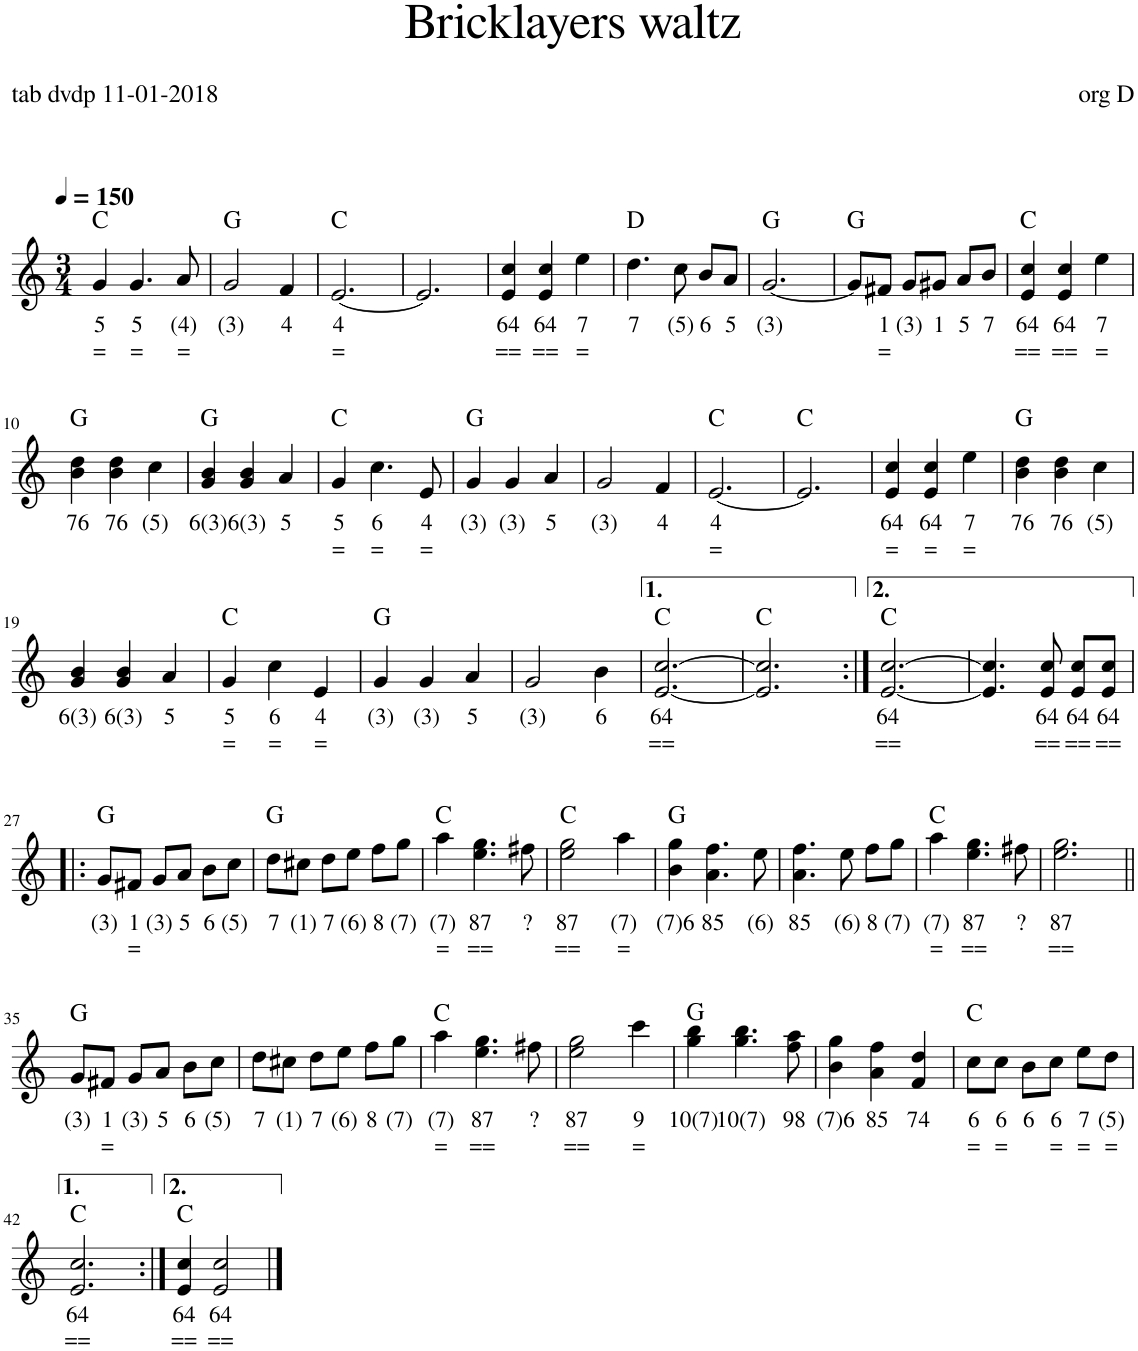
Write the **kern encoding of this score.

**kern	**text	**text	**harte
*part1	*part1	*part1	*part1
*staff1	*staff1	*staff1	*
*I"Accordeon, Lead	*	*	*
*I'Acc	*	*	*
*clefG2	*	*	*
*k[]	*	*	*
*M3/4	*	*	*
*MM150	*	*	*
=1	=1	=1	=1
!	!LO:LY:b	!LO:LY:b	!
4g/	5	=	C:maj
!	!LO:LY:b	!LO:LY:b	!
4.g/	5	=	.
!	!LO:LY:b	!LO:LY:b	!
8a/	(4)	=	.
=2	=2	=2	=2
!	!LO:LY:b	!	!
2g/	(3)	.	G:maj
!	!LO:LY:b	!	!
4f/	4	.	.
=3	=3	=3	=3
!	!LO:LY:b	!LO:LY:b	!
[2.e/	4	=	C:maj
=4	=4	=4	=4
2.e/]	.	.	.
=5	=5	=5	=5
!	!LO:LY:b	!LO:LY:b	!
4e/ 4cc/	64	==	.
!	!LO:LY:b	!LO:LY:b	!
4e/ 4cc/	64	==	.
!	!LO:LY:b	!LO:LY:b	!
4ee\	7	=	.
=6	=6	=6	=6
!	!LO:LY:b	!	!
4.dd\	7	.	D:maj
!	!LO:LY:b	!	!
8cc\	(5)	.	.
!	!LO:LY:b	!	!
8b/L	6	.	.
!	!LO:LY:b	!	!
8a/J	5	.	.
=7	=7	=7	=7
!	!LO:LY:b	!	!
[2.g/	(3)	.	G:maj
=8	=8	=8	=8
8g/L]	.	.	G:maj
!	!LO:LY:b	!LO:LY:b	!
8f#X/J	1	=	.
!	!LO:LY:b	!	!
8g/L	(3)	.	.
!	!LO:LY:b	!	!
8g#X/J	1	.	.
!	!LO:LY:b	!	!
8a/L	5	.	.
!	!LO:LY:b	!	!
8b/J	7	.	.
=9	=9	=9	=9
!	!LO:LY:b	!LO:LY:b	!
4e/ 4cc/	64	==	C:maj
!	!LO:LY:b	!LO:LY:b	!
4e/ 4cc/	64	==	.
!	!LO:LY:b	!LO:LY:b	!
4ee\	7	=	.
!!LO:LB:g=z
=10	=10	=10	=10
!	!LO:LY:b	!	!
4b\ 4dd\	76	.	G:maj
!	!LO:LY:b	!	!
4b\ 4dd\	76	.	.
!	!LO:LY:b	!	!
4cc\	(5)	.	.
=11	=11	=11	=11
!	!LO:LY:b	!	!
4g/ 4b/	6(3)	.	G:maj
!	!LO:LY:b	!	!
4g/ 4b/	6(3)	.	.
!	!LO:LY:b	!	!
4a/	5	.	.
=12	=12	=12	=12
!	!LO:LY:b	!LO:LY:b	!
4g/	5	=	C:maj
!	!LO:LY:b	!LO:LY:b	!
4.cc\	6	=	.
!	!LO:LY:b	!LO:LY:b	!
8e/	4	=	.
=13	=13	=13	=13
!	!LO:LY:b	!	!
4g/	(3)	.	G:maj
!	!LO:LY:b	!	!
4g/	(3)	.	.
!	!LO:LY:b	!	!
4a/	5	.	.
=14	=14	=14	=14
!	!LO:LY:b	!	!
2g/	(3)	.	.
!	!LO:LY:b	!	!
4f/	4	.	.
=15	=15	=15	=15
!	!LO:LY:b	!LO:LY:b	!
[2.e/	4	=	C:maj
=16	=16	=16	=16
2.e/]	.	.	C:maj
=17	=17	=17	=17
!	!LO:LY:b	!LO:LY:b	!
4e/ 4cc/	64	=	.
!	!LO:LY:b	!LO:LY:b	!
4e/ 4cc/	64	=	.
!	!LO:LY:b	!LO:LY:b	!
4ee\	7	=	.
=18	=18	=18	=18
!	!LO:LY:b	!	!
4b\ 4dd\	76	.	G:maj
!	!LO:LY:b	!	!
4b\ 4dd\	76	.	.
!	!LO:LY:b	!	!
4cc\	(5)	.	.
!!LO:LB:g=z
=19	=19	=19	=19
!	!LO:LY:b	!	!
4g/ 4b/	6(3)	.	.
!	!LO:LY:b	!	!
4g/ 4b/	6(3)	.	.
!	!LO:LY:b	!	!
4a/	5	.	.
=20	=20	=20	=20
!	!LO:LY:b	!LO:LY:b	!
4g/	5	=	C:maj
!	!LO:LY:b	!LO:LY:b	!
4cc\	6	=	.
!	!LO:LY:b	!LO:LY:b	!
4e/	4	=	.
=21	=21	=21	=21
!	!LO:LY:b	!	!
4g/	(3)	.	G:maj
!	!LO:LY:b	!	!
4g/	(3)	.	.
!	!LO:LY:b	!	!
4a/	5	.	.
=22	=22	=22	=22
!	!LO:LY:b	!	!
2g/	(3)	.	.
!	!LO:LY:b	!	!
4b\	6	.	.
=23	=23	=23	=23
!	!LO:LY:b	!LO:LY:b	!
[2.e/ [2.cc/	64	==	C:maj
=24	=24	=24	=24
2.e/] 2.cc/]	.	.	C:maj
=25:|!	=25:|!	=25:|!	=25:|!
!	!LO:LY:b	!LO:LY:b	!
[2.e/ [2.cc/	64	==	C:maj
=26	=26	=26	=26
4.e/] 4.cc/]	.	.	.
!	!LO:LY:b	!LO:LY:b	!
8e/ 8cc/	64	==	.
!	!LO:LY:b	!LO:LY:b	!
8e/ 8cc/L	64	==	.
!	!LO:LY:b	!LO:LY:b	!
8e/ 8cc/J	64	==	.
!!LO:LB:g=z
=27!|:	=27!|:	=27!|:	=27!|:
!	!LO:LY:b	!	!
8g/L	(3)	.	G:maj
!	!LO:LY:b	!LO:LY:b	!
8f#X/J	1	=	.
!	!LO:LY:b	!	!
8g/L	(3)	.	.
!	!LO:LY:b	!	!
8a/J	5	.	.
!	!LO:LY:b	!	!
8b\L	6	.	.
!	!LO:LY:b	!	!
8cc\J	(5)	.	.
=28	=28	=28	=28
!	!LO:LY:b	!	!
8dd\L	7	.	G:maj
!	!LO:LY:b	!	!
8cc#X\J	(1)	.	.
!	!LO:LY:b	!	!
8dd\L	7	.	.
!	!LO:LY:b	!	!
8ee\J	(6)	.	.
!	!LO:LY:b	!	!
8ff\L	8	.	.
!	!LO:LY:b	!	!
8gg\J	(7)	.	.
=29	=29	=29	=29
!	!LO:LY:b	!LO:LY:b	!
4aa\	(7)	=	C:maj
!	!LO:LY:b	!LO:LY:b	!
4.ee\ 4.gg\	87	==	.
!	!LO:LY:b	!	!
8ff#X\	?	.	.
=30	=30	=30	=30
!	!LO:LY:b	!LO:LY:b	!
2ee\ 2gg\	87	==	C:maj
!	!LO:LY:b	!LO:LY:b	!
4aa\	(7)	=	.
=31	=31	=31	=31
!	!LO:LY:b	!	!
4b\ 4gg\	(7)6	.	G:maj
!	!LO:LY:b	!	!
4.a\ 4.ff\	85	.	.
!	!LO:LY:b	!	!
8ee\	(6)	.	.
=32	=32	=32	=32
!	!LO:LY:b	!	!
4.a\ 4.ff\	85	.	.
!	!LO:LY:b	!	!
8ee\	(6)	.	.
!	!LO:LY:b	!	!
8ff\L	8	.	.
!	!LO:LY:b	!	!
8gg\J	(7)	.	.
=33	=33	=33	=33
!	!LO:LY:b	!LO:LY:b	!
4aa\	(7)	=	C:maj
!	!LO:LY:b	!LO:LY:b	!
4.ee\ 4.gg\	87	==	.
!	!LO:LY:b	!	!
8ff#X\	?	.	.
=34	=34	=34	=34
!	!LO:LY:b	!LO:LY:b	!
2.ee\ 2.gg\	87	==	.
!!LO:LB:g=z
=35||	=35||	=35||	=35||
!	!LO:LY:b	!	!
8g/L	(3)	.	G:maj
!	!LO:LY:b	!LO:LY:b	!
8f#X/J	1	=	.
!	!LO:LY:b	!	!
8g/L	(3)	.	.
!	!LO:LY:b	!	!
8a/J	5	.	.
!	!LO:LY:b	!	!
8b\L	6	.	.
!	!LO:LY:b	!	!
8cc\J	(5)	.	.
=36	=36	=36	=36
!	!LO:LY:b	!	!
8dd\L	7	.	.
!	!LO:LY:b	!	!
8cc#X\J	(1)	.	.
!	!LO:LY:b	!	!
8dd\L	7	.	.
!	!LO:LY:b	!	!
8ee\J	(6)	.	.
!	!LO:LY:b	!	!
8ff\L	8	.	.
!	!LO:LY:b	!	!
8gg\J	(7)	.	.
=37	=37	=37	=37
!	!LO:LY:b	!LO:LY:b	!
4aa\	(7)	=	C:maj
!	!LO:LY:b	!LO:LY:b	!
4.ee\ 4.gg\	87	==	.
!	!LO:LY:b	!	!
8ff#X\	?	.	.
=38	=38	=38	=38
!	!LO:LY:b	!LO:LY:b	!
2ee\ 2gg\	87	==	.
!	!LO:LY:b	!LO:LY:b	!
4ccc\	9	=	.
=39	=39	=39	=39
!	!LO:LY:b	!	!
4gg\ 4bb\	10(7)	.	G:maj
!	!LO:LY:b	!	!
4.gg\ 4.bb\	10(7)	.	.
!	!LO:LY:b	!	!
8ff\ 8aa\	98	.	.
=40	=40	=40	=40
!	!LO:LY:b	!	!
4b\ 4gg\	(7)6	.	.
!	!LO:LY:b	!	!
4a\ 4ff\	85	.	.
!	!LO:LY:b	!	!
4f/ 4dd/	74	.	.
=41	=41	=41	=41
!	!LO:LY:b	!LO:LY:b	!
8cc\L	6	=	C:maj
!	!LO:LY:b	!LO:LY:b	!
8cc\J	6	=	.
!	!LO:LY:b	!	!
8b\L	6	.	.
!	!LO:LY:b	!LO:LY:b	!
8cc\J	6	=	.
!	!LO:LY:b	!LO:LY:b	!
8ee\L	7	=	.
!	!LO:LY:b	!LO:LY:b	!
8dd\J	(5)	=	.
!!LO:LB:g=z
=42	=42	=42	=42
!	!LO:LY:b	!LO:LY:b	!
2.e/ 2.cc/	64	==	C:maj
=43:|!	=43:|!	=43:|!	=43:|!
!	!LO:LY:b	!LO:LY:b	!
4e/ 4cc/	64	==	C:maj
!	!LO:LY:b	!LO:LY:b	!
2e/ 2cc/	64	==	.
==	==	==	==
*-	*-	*-	*-
